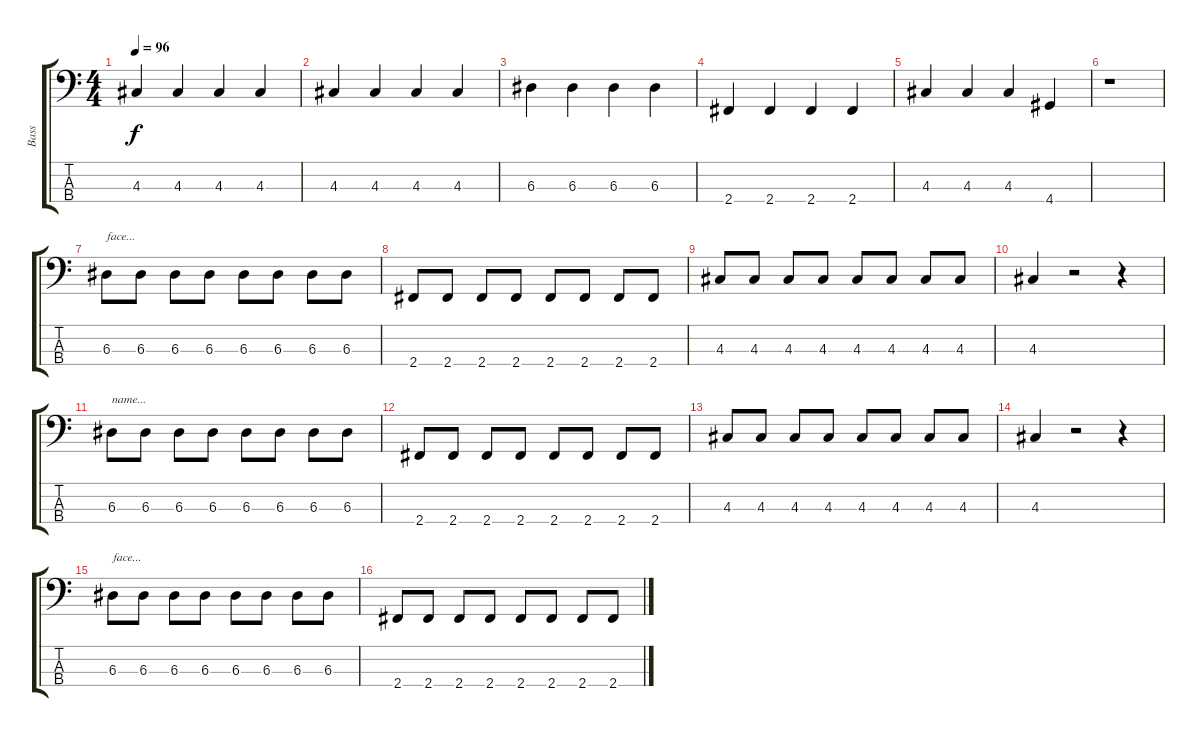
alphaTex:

\track ("Bass" "Bass") {instrument electricbasspick}
\staff {score tabs}
\tuning (G2 D2 A1 E1) {hide}
\ts (4 4)
\tempo 96
\clef f4
\ks c
4.3.4{dy f} 4.3.4 4.3.4 4.3.4 |
4.3.4 4.3.4 4.3.4 4.3.4 |
6.3.4 6.3.4 6.3.4 6.3.4 |
2.4.4 2.4.4 2.4.4 2.4.4 |
4.3.4 4.3.4 4.3.4 4.4.4 |
r.1 |
6.3.8{txt "face..."} 6.3.8 6.3.8 6.3.8 6.3.8 6.3.8 6.3.8 6.3.8 |
2.4.8 2.4.8 2.4.8 2.4.8 2.4.8 2.4.8 2.4.8 2.4.8 |
4.3.8 4.3.8 4.3.8 4.3.8 4.3.8 4.3.8 4.3.8 4.3.8 |
4.3.4 r.2 r.4 |
6.3.8{txt "name..."} 6.3.8 6.3.8 6.3.8 6.3.8 6.3.8 6.3.8 6.3.8 |
2.4.8 2.4.8 2.4.8 2.4.8 2.4.8 2.4.8 2.4.8 2.4.8 |
4.3.8 4.3.8 4.3.8 4.3.8 4.3.8 4.3.8 4.3.8 4.3.8 |
4.3.4 r.2 r.4 |
6.3.8{txt "face..."} 6.3.8 6.3.8 6.3.8 6.3.8 6.3.8 6.3.8 6.3.8 |
2.4.8 2.4.8 2.4.8 2.4.8 2.4.8 2.4.8 2.4.8 2.4.8
